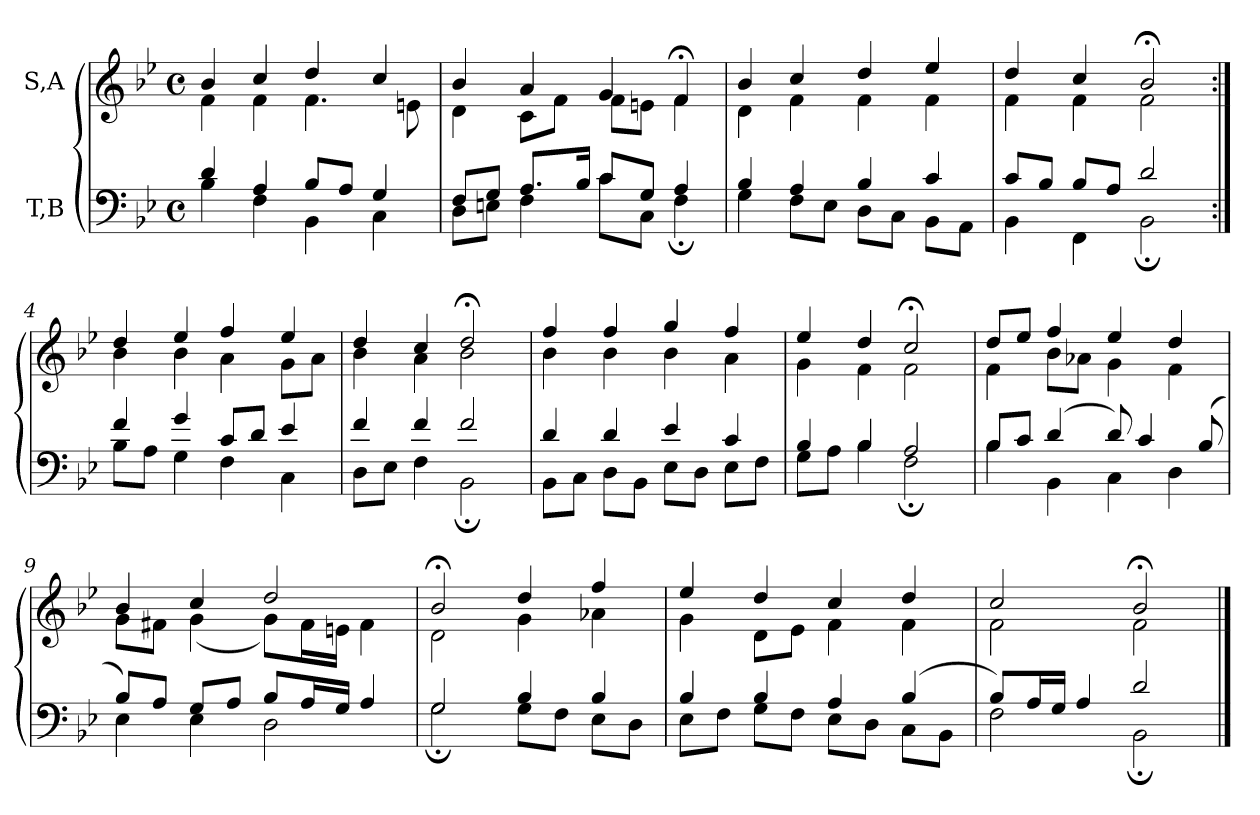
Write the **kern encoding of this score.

**kern	**kern
*part2	*part1
*staff2	*staff1
*I"T,B	*I"S,A
*clefF4	*clefG2
*k[b-e-]	*k[b-e-]
*M4/4	*M4/4
*met(c)	*met(c)
=	=
*^	*^
4d	4B-	4b-	4f
4A	4F	4cc	4f
8B-L	4BB-	4dd	4.f
8AJ	.	.	.
4G	4C	4cc	.
.	.	.	8en
=1	=1	=1	=1
8FL	8DL	4b-	4d
8GJ	8EnJ	.	.
8.AL	4F	4a	8cL
.	.	.	8fJ
16B-Jk	.	.	.
8cL	8cL	4g	8fL
8GJ	8CJ	.	8enJ
4A	4F;	4f;<	4f
=2	=2	=2	=2
4B-	4G	4b-	4d
4A	8FL	4cc	4f
.	8E-J	.	.
4B-	8DL	4dd	4f
.	8CJ	.	.
4c	8BB-L	4ee-	4f
.	8AAJ	.	.
=3	=3	=3	=3
8cL	4BB-	4dd	4f
8B-J	.	.	.
8B-L	4FF	4cc	4f
8AJ	.	.	.
2d	2BB-;	2b-;<	2f
=4:|!	=4:|!	=4:|!	=4:|!
4f	8B-L	4dd	4b-
.	8AJ	.	.
4g	4G	4ee-	4b-
8cL	4F	4ff	4a
8dJ	.	.	.
4e-	4C	4ee-	8gL
.	.	.	8aJ
=5	=5	=5	=5
4f	8DL	4dd	4b-
.	8E-J	.	.
4f	4F	4cc	4a
2f	2BB-;	2dd;<	2b-
=6	=6	=6	=6
4d	8BB-L	4ff	4b-
.	8CJ	.	.
4d	8DL	4ff	4b-
.	8BB-J	.	.
4e-	8E-L	4gg	4b-
.	8DJ	.	.
4c	8E-L	4ff	4a
.	8FJ	.	.
=7	=7	=7	=7
4B-	8GL	4ee-	4g
.	8AJ	.	.
4B-	4B-	4dd	4f
2A	2F;	2cc;<	2f
=8	=8	=8	=8
8B-L	4B-	8ddL	4f
8cJ	.	8ee-J	.
(>4d	4BB-	4ff	8b-L
.	.	.	8a-XJ
8d)	4C	4ee-	4g
4c	.	.	.
.	4D	4dd	4f
(>8B-	.	.	.
=9	=9	=9	=9
8B-L)	4E-	4b-	8gL
8AJ	.	.	8f#XJ
8GL	4E-	4cc	(<4g
8AJ	.	.	.
8B-L	2D	2dd	8gL)
16AL	.	.	16f#L
16GJJ	.	.	16enJJ
4A	.	.	4f#
=10	=10	=10	=10
2G	2G;	2b-;<	2d
4B-	8GL	4dd	4g
.	8FJ	.	.
4B-	8E-L	4ff	4a-X
.	8DJ	.	.
=11	=11	=11	=11
4B-	8E-L	4ee-	4g
.	8FJ	.	.
4B-	8GL	4dd	8dL
.	8FJ	.	8e-J
4A	8E-L	4cc	4f
.	8DJ	.	.
(>4B-	8CL	4dd	4f
.	8BB-J	.	.
=12	=12	=12	=12
8B-L)	2F	2cc	2f
16AL	.	.	.
16GJJ	.	.	.
4A	.	.	.
2d	2BB-;	2b-;<	2f
*v	*v	*	*
*	*v	*v
==	==
*-	*-
